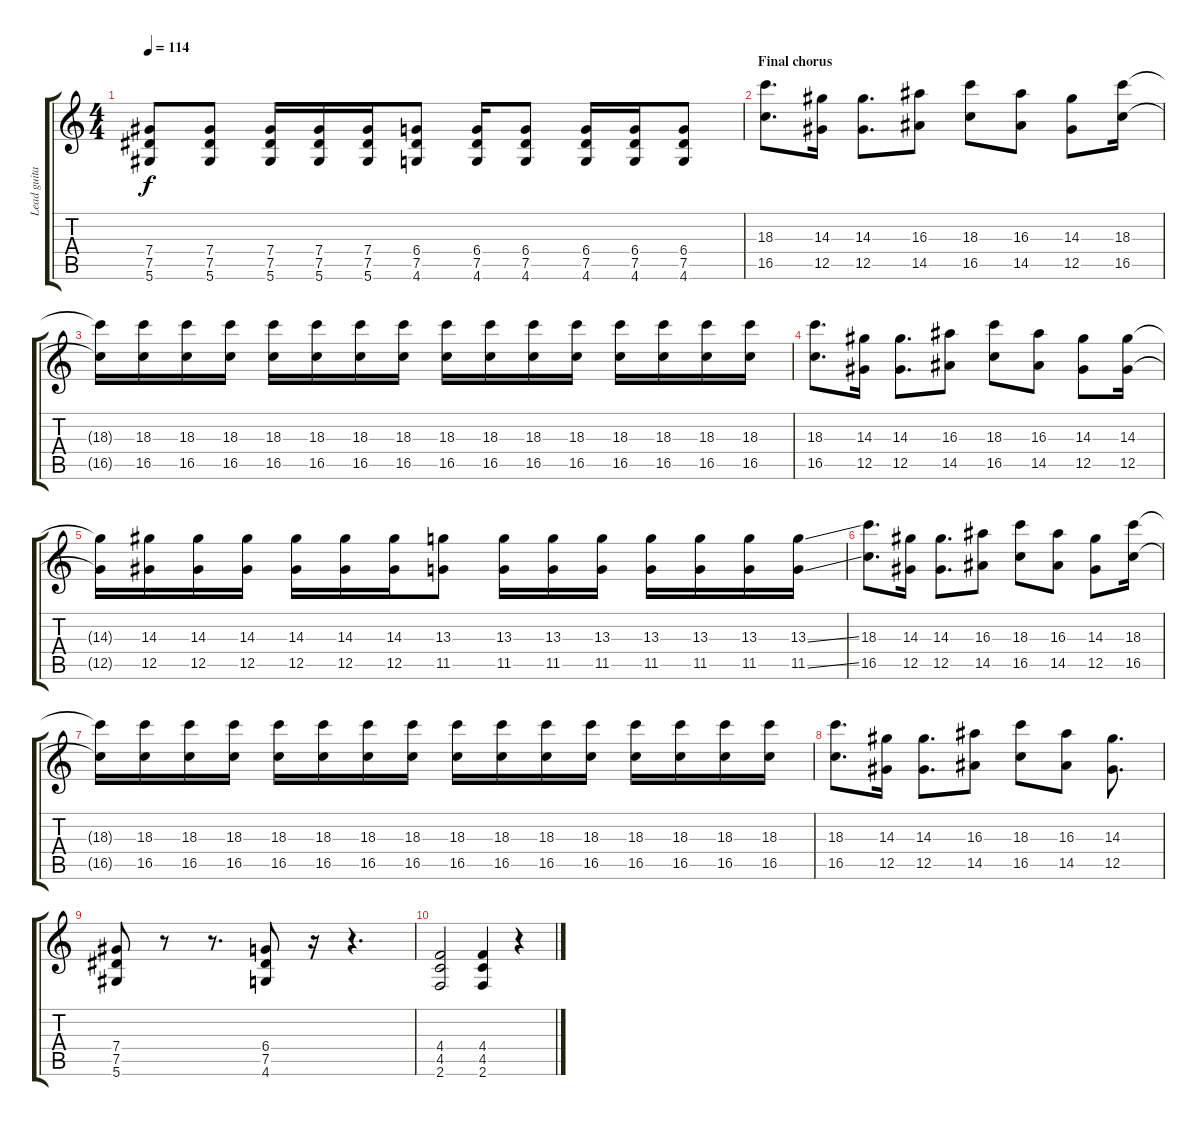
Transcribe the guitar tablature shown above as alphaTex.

\track ("Lead guitar" "Lead guita") {instrument distortionguitar}
\staff {score tabs}
\tuning (Eb4 Bb3 Gb3 Db3 Ab2 Eb2) {hide}
\ts (4 4)
\tempo 114
\clef g2
\ks c
(7.4 7.5 5.6).8{dy f} (7.4 7.5 5.6).8 (7.4 7.5 5.6).16 (7.4 7.5 5.6).16 (7.4 7.5 5.6).16 (6.4 7.5 4.6).8 (6.4 7.5 4.6).16 (6.4 7.5 4.6).8 (6.4 7.5 4.6).16 (6.4 7.5 4.6).16 (6.4 7.5 4.6).8 |
\section ("" "Final chorus")
(18.3 16.5).8{d} (14.3 12.5).16 (14.3 12.5).8{d} (16.3 14.5).8 (18.3 16.5).8 (16.3 14.5).8 (14.3 12.5).8 (18.3 16.5).16 |
(18.3{t} 16.5{t}).16 (18.3 16.5).16 (18.3 16.5).16 (18.3 16.5).16 (18.3 16.5).16 (18.3 16.5).16 (18.3 16.5).16 (18.3 16.5).16 (18.3 16.5).16 (18.3 16.5).16 (18.3 16.5).16 (18.3 16.5).16 (18.3 16.5).16 (18.3 16.5).16 (18.3 16.5).16 (18.3 16.5).16 |
(18.3 16.5).8{d} (14.3 12.5).16 (14.3 12.5).8{d} (16.3 14.5).8 (18.3 16.5).8 (16.3 14.5).8 (14.3 12.5).8 (14.3 12.5).16 |
(14.3{t} 12.5{t}).16 (14.3 12.5).16 (14.3 12.5).16 (14.3 12.5).16 (14.3 12.5).16 (14.3 12.5).16 (14.3 12.5).16 (13.3 11.5).8 (13.3 11.5).16 (13.3 11.5).16 (13.3 11.5).16 (13.3 11.5).16 (13.3 11.5).16 (13.3 11.5).16 (13.3{ss} 11.5{ss}).16 |
(18.3 16.5).8{d} (14.3 12.5).16 (14.3 12.5).8{d} (16.3 14.5).8 (18.3 16.5).8 (16.3 14.5).8 (14.3 12.5).8 (18.3 16.5).16 |
(18.3{t} 16.5{t}).16 (18.3 16.5).16 (18.3 16.5).16 (18.3 16.5).16 (18.3 16.5).16 (18.3 16.5).16 (18.3 16.5).16 (18.3 16.5).16 (18.3 16.5).16 (18.3 16.5).16 (18.3 16.5).16 (18.3 16.5).16 (18.3 16.5).16 (18.3 16.5).16 (18.3 16.5).16 (18.3 16.5).16 |
(18.3 16.5).8{d} (14.3 12.5).16 (14.3 12.5).8{d} (16.3 14.5).8 (18.3 16.5).8 (16.3 14.5).8 (14.3 12.5).8{d} |
(7.4 7.5 5.6).8 r.8 r.8{d} (6.4 7.5 4.6).8 r.16 r.4{d} |
(4.4 4.5 2.6).2 (4.4 4.5 2.6).4 r.4
